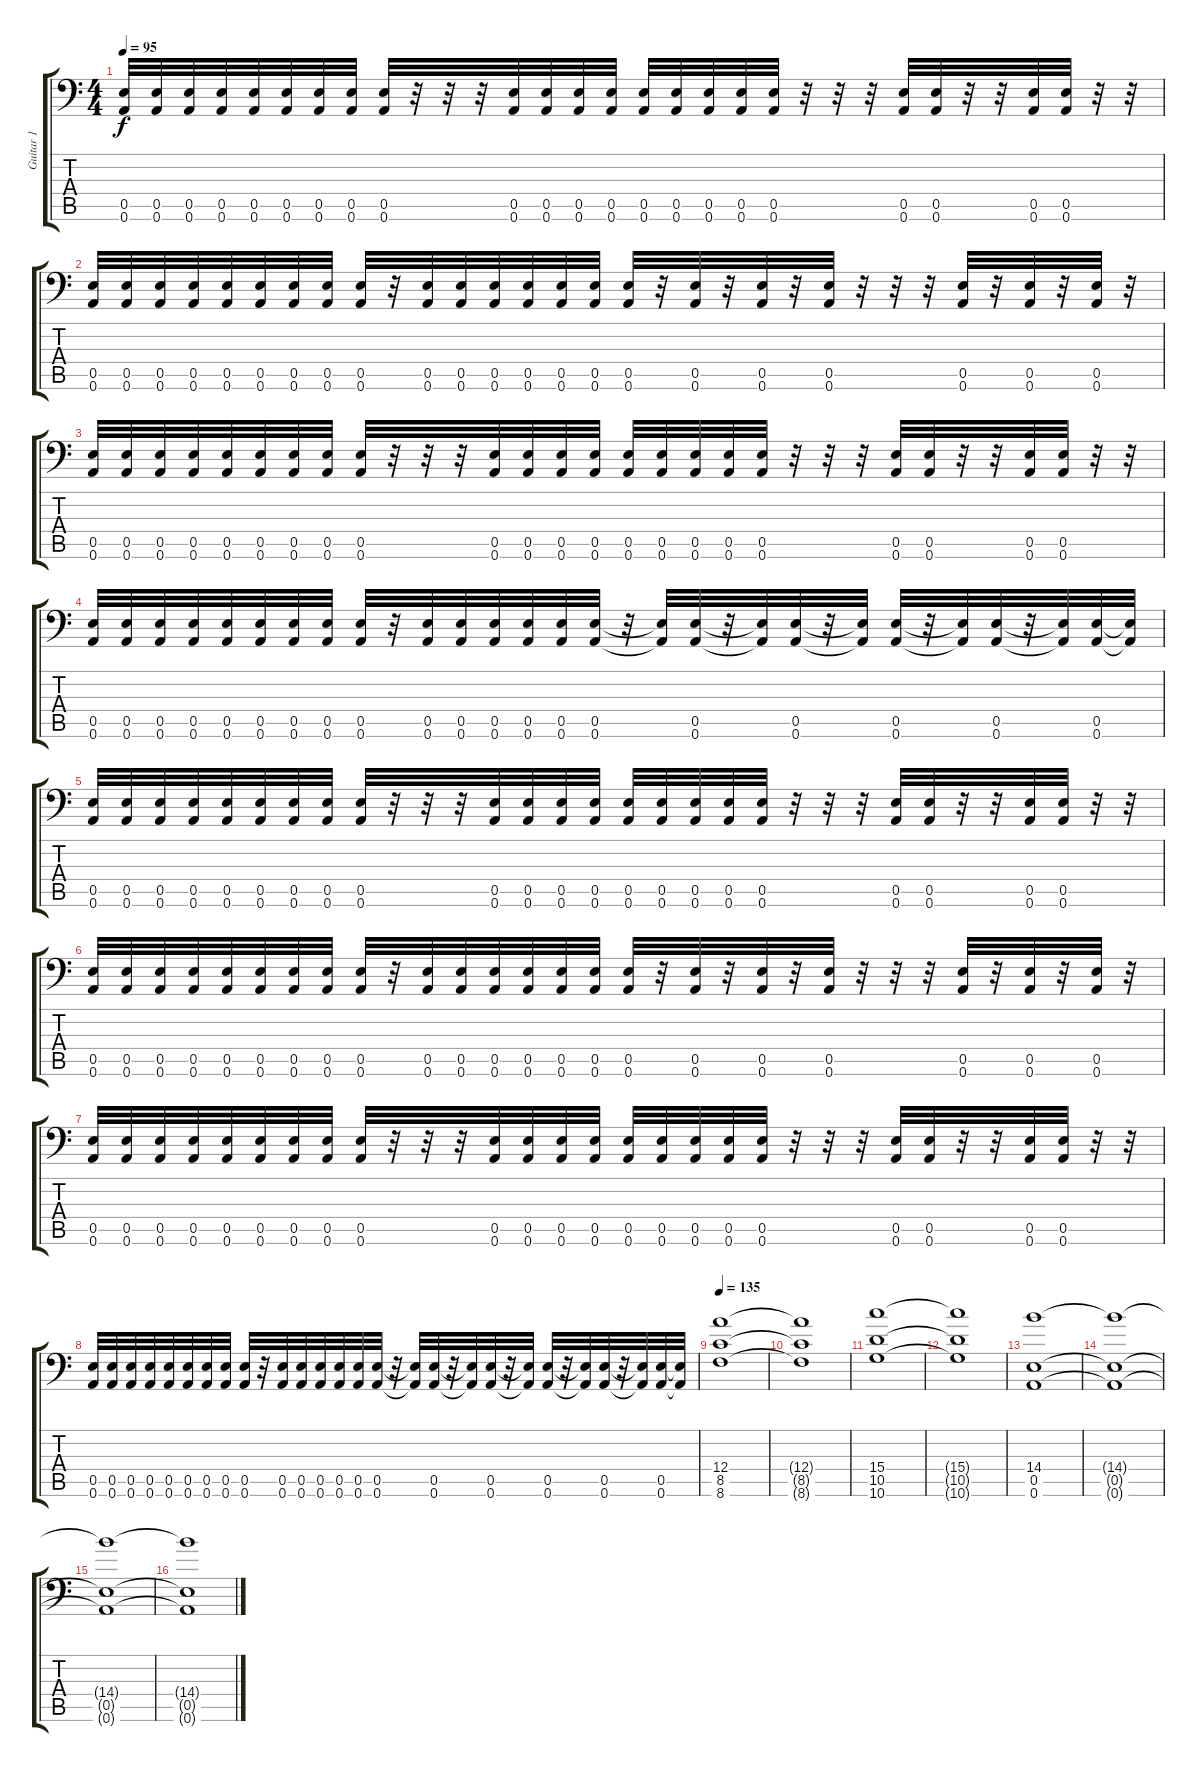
\track ("Guitar 1" "Guitar 1") {instrument overdrivenguitar}
\staff {score tabs}
\tuning (B3 Gb3 D3 A2 E2 A1) {hide}
\ts (4 4)
\tempo 95
\clef f4
\ks c
(0.5 0.6).32{dy f} (0.5 0.6).32 (0.5 0.6).32 (0.5 0.6).32 (0.5 0.6).32 (0.5 0.6).32 (0.5 0.6).32 (0.5 0.6).32 (0.5 0.6).32 r.32 r.32 r.32 (0.5 0.6).32 (0.5 0.6).32 (0.5 0.6).32 (0.5 0.6).32 (0.5 0.6).32 (0.5 0.6).32 (0.5 0.6).32 (0.5 0.6).32 (0.5 0.6).32 r.32 r.32 r.32 (0.5 0.6).32 (0.5 0.6).32 r.32 r.32 (0.5 0.6).32 (0.5 0.6).32 r.32 r.32 |
(0.5 0.6).32 (0.5 0.6).32 (0.5 0.6).32 (0.5 0.6).32 (0.5 0.6).32 (0.5 0.6).32 (0.5 0.6).32 (0.5 0.6).32 (0.5 0.6).32 r.32 (0.5 0.6).32 (0.5 0.6).32 (0.5 0.6).32 (0.5 0.6).32 (0.5 0.6).32 (0.5 0.6).32 (0.5 0.6).32 r.32 (0.5 0.6).32 r.32 (0.5 0.6).32 r.32 (0.5 0.6).32 r.32 r.32 r.32 (0.5 0.6).32 r.32 (0.5 0.6).32 r.32 (0.5 0.6).32 r.32 |
(0.5 0.6).32 (0.5 0.6).32 (0.5 0.6).32 (0.5 0.6).32 (0.5 0.6).32 (0.5 0.6).32 (0.5 0.6).32 (0.5 0.6).32 (0.5 0.6).32 r.32 r.32 r.32 (0.5 0.6).32 (0.5 0.6).32 (0.5 0.6).32 (0.5 0.6).32 (0.5 0.6).32 (0.5 0.6).32 (0.5 0.6).32 (0.5 0.6).32 (0.5 0.6).32 r.32 r.32 r.32 (0.5 0.6).32 (0.5 0.6).32 r.32 r.32 (0.5 0.6).32 (0.5 0.6).32 r.32 r.32 |
(0.5 0.6).32 (0.5 0.6).32 (0.5 0.6).32 (0.5 0.6).32 (0.5 0.6).32 (0.5 0.6).32 (0.5 0.6).32 (0.5 0.6).32 (0.5 0.6).32 r.32 (0.5 0.6).32 (0.5 0.6).32 (0.5 0.6).32 (0.5 0.6).32 (0.5 0.6).32 (0.5 0.6).32 r.32 (0.5{t} 0.6{t}).32 (0.5 0.6).32 r.32 (0.5{t} 0.6{t}).32 (0.5 0.6).32 r.32 (0.5{t} 0.6{t}).32 (0.5 0.6).32 r.32 (0.5{t} 0.6{t}).32 (0.5 0.6).32 r.32 (0.5{t} 0.6{t}).32 (0.5 0.6).32 (0.5{t} 0.6{t}).32 |
(0.5 0.6).32 (0.5 0.6).32 (0.5 0.6).32 (0.5 0.6).32 (0.5 0.6).32 (0.5 0.6).32 (0.5 0.6).32 (0.5 0.6).32 (0.5 0.6).32 r.32 r.32 r.32 (0.5 0.6).32 (0.5 0.6).32 (0.5 0.6).32 (0.5 0.6).32 (0.5 0.6).32 (0.5 0.6).32 (0.5 0.6).32 (0.5 0.6).32 (0.5 0.6).32 r.32 r.32 r.32 (0.5 0.6).32 (0.5 0.6).32 r.32 r.32 (0.5 0.6).32 (0.5 0.6).32 r.32 r.32 |
(0.5 0.6).32 (0.5 0.6).32 (0.5 0.6).32 (0.5 0.6).32 (0.5 0.6).32 (0.5 0.6).32 (0.5 0.6).32 (0.5 0.6).32 (0.5 0.6).32 r.32 (0.5 0.6).32 (0.5 0.6).32 (0.5 0.6).32 (0.5 0.6).32 (0.5 0.6).32 (0.5 0.6).32 (0.5 0.6).32 r.32 (0.5 0.6).32 r.32 (0.5 0.6).32 r.32 (0.5 0.6).32 r.32 r.32 r.32 (0.5 0.6).32 r.32 (0.5 0.6).32 r.32 (0.5 0.6).32 r.32 |
(0.5 0.6).32 (0.5 0.6).32 (0.5 0.6).32 (0.5 0.6).32 (0.5 0.6).32 (0.5 0.6).32 (0.5 0.6).32 (0.5 0.6).32 (0.5 0.6).32 r.32 r.32 r.32 (0.5 0.6).32 (0.5 0.6).32 (0.5 0.6).32 (0.5 0.6).32 (0.5 0.6).32 (0.5 0.6).32 (0.5 0.6).32 (0.5 0.6).32 (0.5 0.6).32 r.32 r.32 r.32 (0.5 0.6).32 (0.5 0.6).32 r.32 r.32 (0.5 0.6).32 (0.5 0.6).32 r.32 r.32 |
(0.5 0.6).32 (0.5 0.6).32 (0.5 0.6).32 (0.5 0.6).32 (0.5 0.6).32 (0.5 0.6).32 (0.5 0.6).32 (0.5 0.6).32 (0.5 0.6).32 r.32 (0.5 0.6).32 (0.5 0.6).32 (0.5 0.6).32 (0.5 0.6).32 (0.5 0.6).32 (0.5 0.6).32 r.32 (0.5{t} 0.6{t}).32 (0.5 0.6).32 r.32 (0.5{t} 0.6{t}).32 (0.5 0.6).32 r.32 (0.5{t} 0.6{t}).32 (0.5 0.6).32 r.32 (0.5{t} 0.6{t}).32 (0.5 0.6).32 r.32 (0.5{t} 0.6{t}).32 (0.5 0.6).32 (0.5{t} 0.6{t}).32 |
\tempo 135
(12.4 8.5 8.6).1 |
(12.4{t} 8.5{t} 8.6{t}).1 |
(15.4 10.5 10.6).1 |
(15.4{t} 10.5{t} 10.6{t}).1 |
(14.4 0.5 0.6).1 |
(14.4{t} 0.5{t} 0.6{t}).1 |
(14.4{t} 0.5{t} 0.6{t}).1 |
(14.4{t} 0.5{t} 0.6{t}).1
